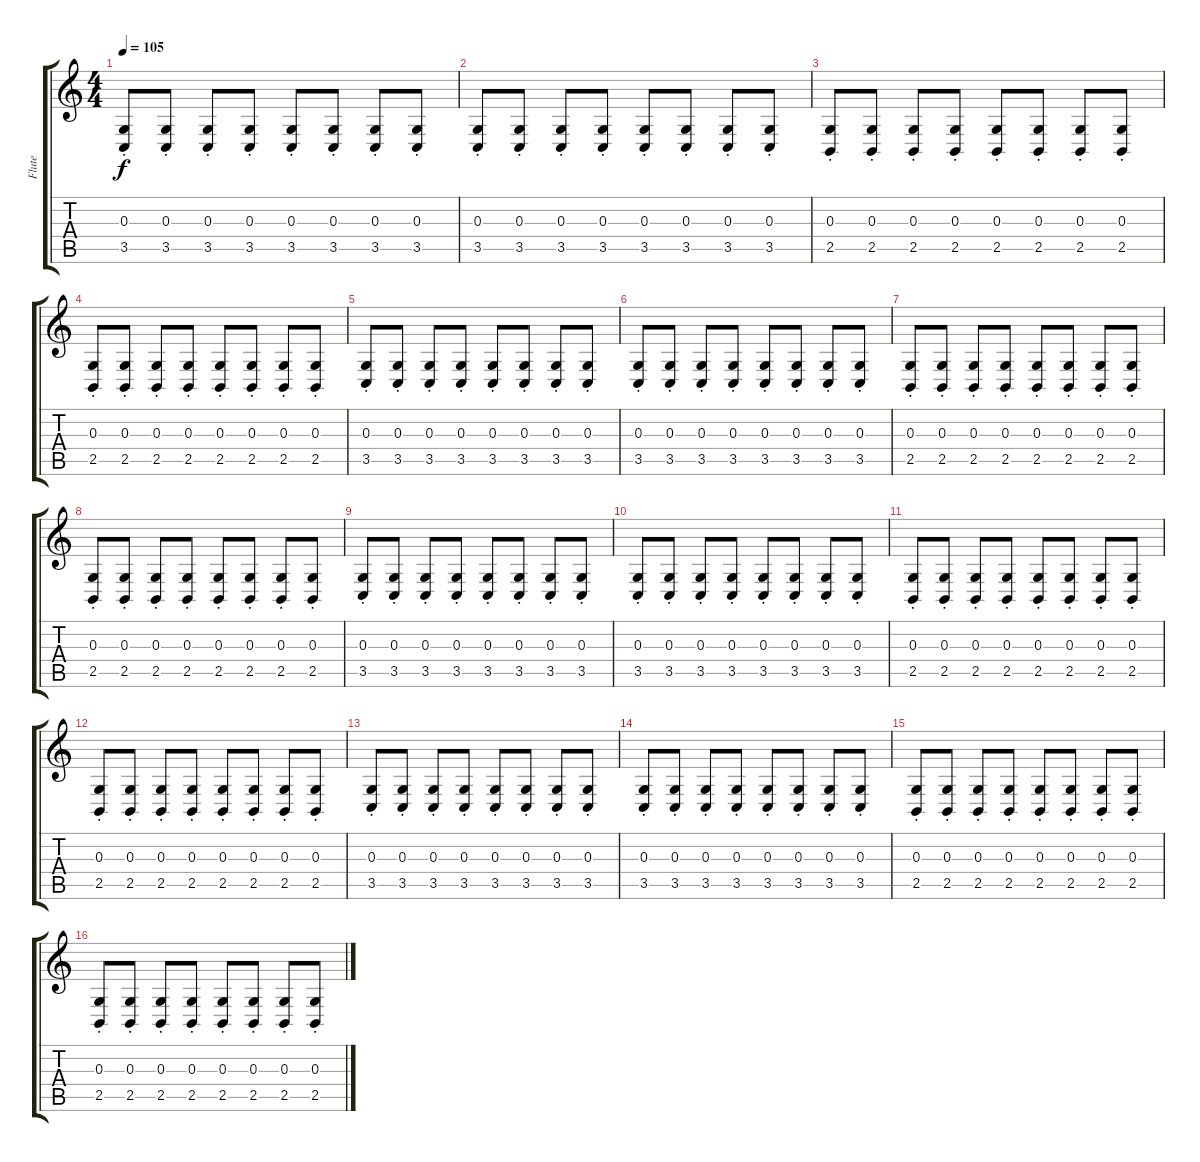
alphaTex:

\track ("Flute" "Flute") {instrument flute}
\staff {score tabs}
\tuning (E4 B3 G3 D3 A2 E2) {hide}
\ts (4 4)
\tempo 105
\clef g2
\ks c
(0.3{st} 3.5{st}).8{dy f} (0.3{st} 3.5{st}).8 (0.3{st} 3.5{st}).8 (0.3{st} 3.5{st}).8 (0.3{st} 3.5{st}).8 (0.3{st} 3.5{st}).8 (0.3{st} 3.5{st}).8 (0.3{st} 3.5{st}).8 |
(0.3{st} 3.5{st}).8 (0.3{st} 3.5{st}).8 (0.3{st} 3.5{st}).8 (0.3{st} 3.5{st}).8 (0.3{st} 3.5{st}).8 (0.3{st} 3.5{st}).8 (0.3{st} 3.5{st}).8 (0.3{st} 3.5{st}).8 |
(0.3{st} 2.5{st}).8 (0.3{st} 2.5{st}).8 (0.3{st} 2.5{st}).8 (0.3{st} 2.5{st}).8 (0.3{st} 2.5{st}).8 (0.3{st} 2.5{st}).8 (0.3{st} 2.5{st}).8 (0.3{st} 2.5{st}).8 |
(0.3{st} 2.5{st}).8 (0.3{st} 2.5{st}).8 (0.3{st} 2.5{st}).8 (0.3{st} 2.5{st}).8 (0.3{st} 2.5{st}).8 (0.3{st} 2.5{st}).8 (0.3{st} 2.5{st}).8 (0.3{st} 2.5{st}).8 |
(0.3{st} 3.5{st}).8 (0.3{st} 3.5{st}).8 (0.3{st} 3.5{st}).8 (0.3{st} 3.5{st}).8 (0.3{st} 3.5{st}).8 (0.3{st} 3.5{st}).8 (0.3{st} 3.5{st}).8 (0.3{st} 3.5{st}).8 |
(0.3{st} 3.5{st}).8 (0.3{st} 3.5{st}).8 (0.3{st} 3.5{st}).8 (0.3{st} 3.5{st}).8 (0.3{st} 3.5{st}).8 (0.3{st} 3.5{st}).8 (0.3{st} 3.5{st}).8 (0.3{st} 3.5{st}).8 |
(0.3{st} 2.5{st}).8 (0.3{st} 2.5{st}).8 (0.3{st} 2.5{st}).8 (0.3{st} 2.5{st}).8 (0.3{st} 2.5{st}).8 (0.3{st} 2.5{st}).8 (0.3{st} 2.5{st}).8 (0.3{st} 2.5{st}).8 |
(0.3{st} 2.5{st}).8 (0.3{st} 2.5{st}).8 (0.3{st} 2.5{st}).8 (0.3{st} 2.5{st}).8 (0.3{st} 2.5{st}).8 (0.3{st} 2.5{st}).8 (0.3{st} 2.5{st}).8 (0.3{st} 2.5{st}).8 |
(0.3{st} 3.5{st}).8 (0.3{st} 3.5{st}).8 (0.3{st} 3.5{st}).8 (0.3{st} 3.5{st}).8 (0.3{st} 3.5{st}).8 (0.3{st} 3.5{st}).8 (0.3{st} 3.5{st}).8 (0.3{st} 3.5{st}).8 |
(0.3{st} 3.5{st}).8 (0.3{st} 3.5{st}).8 (0.3{st} 3.5{st}).8 (0.3{st} 3.5{st}).8 (0.3{st} 3.5{st}).8 (0.3{st} 3.5{st}).8 (0.3{st} 3.5{st}).8 (0.3{st} 3.5{st}).8 |
(0.3{st} 2.5{st}).8 (0.3{st} 2.5{st}).8 (0.3{st} 2.5{st}).8 (0.3{st} 2.5{st}).8 (0.3{st} 2.5{st}).8 (0.3{st} 2.5{st}).8 (0.3{st} 2.5{st}).8 (0.3{st} 2.5{st}).8 |
(0.3{st} 2.5{st}).8 (0.3{st} 2.5{st}).8 (0.3{st} 2.5{st}).8 (0.3{st} 2.5{st}).8 (0.3{st} 2.5{st}).8 (0.3{st} 2.5{st}).8 (0.3{st} 2.5{st}).8 (0.3{st} 2.5{st}).8 |
(0.3{st} 3.5{st}).8 (0.3{st} 3.5{st}).8 (0.3{st} 3.5{st}).8 (0.3{st} 3.5{st}).8 (0.3{st} 3.5{st}).8 (0.3{st} 3.5{st}).8 (0.3{st} 3.5{st}).8 (0.3{st} 3.5{st}).8 |
(0.3{st} 3.5{st}).8 (0.3{st} 3.5{st}).8 (0.3{st} 3.5{st}).8 (0.3{st} 3.5{st}).8 (0.3{st} 3.5{st}).8 (0.3{st} 3.5{st}).8 (0.3{st} 3.5{st}).8 (0.3{st} 3.5{st}).8 |
(0.3{st} 2.5{st}).8 (0.3{st} 2.5{st}).8 (0.3{st} 2.5{st}).8 (0.3{st} 2.5{st}).8 (0.3{st} 2.5{st}).8 (0.3{st} 2.5{st}).8 (0.3{st} 2.5{st}).8 (0.3{st} 2.5{st}).8 |
(0.3{st} 2.5{st}).8 (0.3{st} 2.5{st}).8 (0.3{st} 2.5{st}).8 (0.3{st} 2.5{st}).8 (0.3{st} 2.5{st}).8 (0.3{st} 2.5{st}).8 (0.3{st} 2.5{st}).8 (0.3{st} 2.5{st}).8
